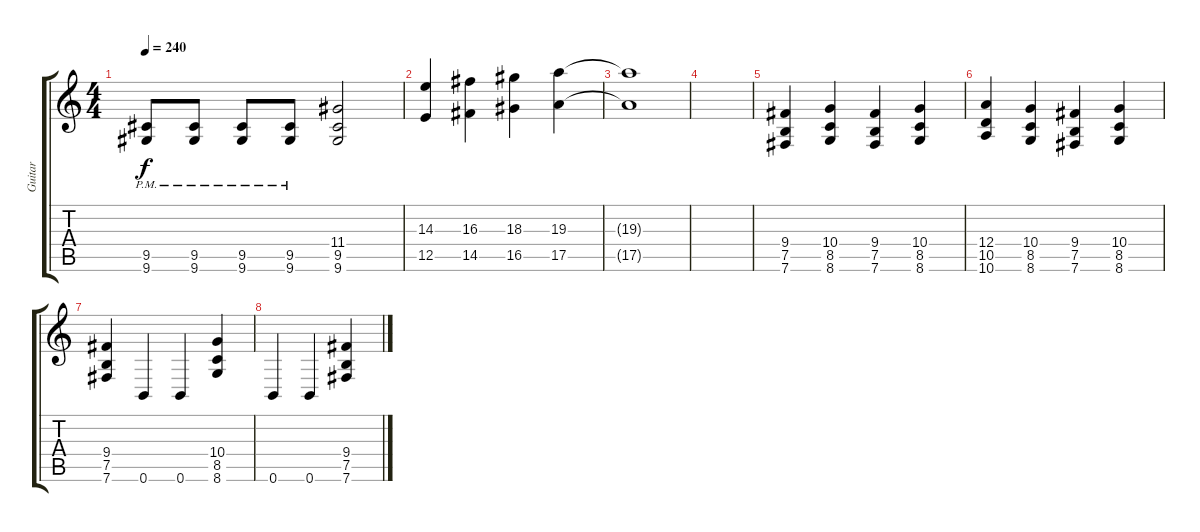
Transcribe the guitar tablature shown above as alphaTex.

\track ("Guitar" "Guitar") {instrument distortionguitar}
\staff {score tabs}
\tuning (B3 Gb3 D3 A2 E2 B1) {hide}
\ts (4 4)
\tempo 240
\clef g2
\ks c
(9.5{pm} 9.6{pm}).8{dy f} (9.5{pm} 9.6{pm}).8 (9.5{pm} 9.6{pm}).8 (9.5{pm} 9.6{pm}).8 (11.4 9.5 9.6).2 |
(14.3 12.5).4 (16.3 14.5).4 (18.3 16.5).4 (19.3 17.5).4 |
(19.3{t} 17.5{t}).1 |
|
(9.4 7.5 7.6).4 (10.4 8.5 8.6).4 (9.4 7.5 7.6).4 (10.4 8.5 8.6).4 |
(12.4 10.5 10.6).4 (10.4 8.5 8.6).4 (9.4 7.5 7.6).4 (10.4 8.5 8.6).4 |
(9.4 7.5 7.6).4 0.6.4 0.6.4 (10.4 8.5 8.6).4 |
0.6.4 0.6.4 (9.4 7.5 7.6).4
